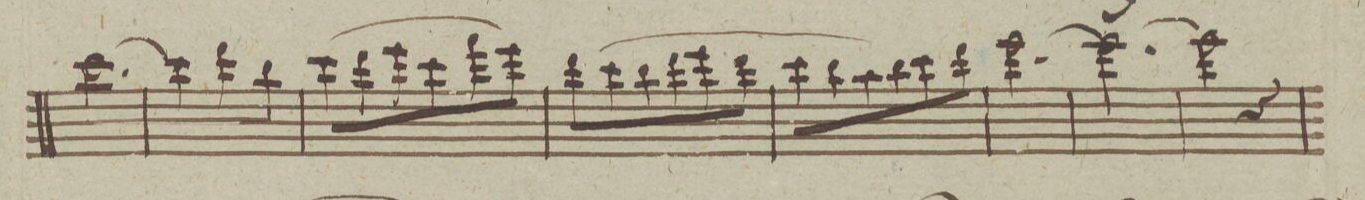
**kern	**dynam
*I"Flauto Primo	*
*clefG2	*
*k[]	*
*M3/4	*
2.ccc\_	.
=39	=39
4ccc\]	.
4ddd\	.
4bb\	.
=40	=40
(8ccc\L	.
8ddd\	.
8eee\	.
8ccc\	.
8fff\	.
8eee\J)	.
=41	=41
(8ddd\L	.
8ccc\	.
8bb\	.
8ddd\	.
8eee\	.
8ddd\J	.
=42	=42
8ccc\L	.
8bb\	.
8aa\)	.
8bb\	.
8ccc\	.
8ddd\J	.
=43	=43
[2.eee\	.
=44	=44
2.eee\_	.
=45	=45
2eee\]	.
4r	.
=46	=46
*-	*-
